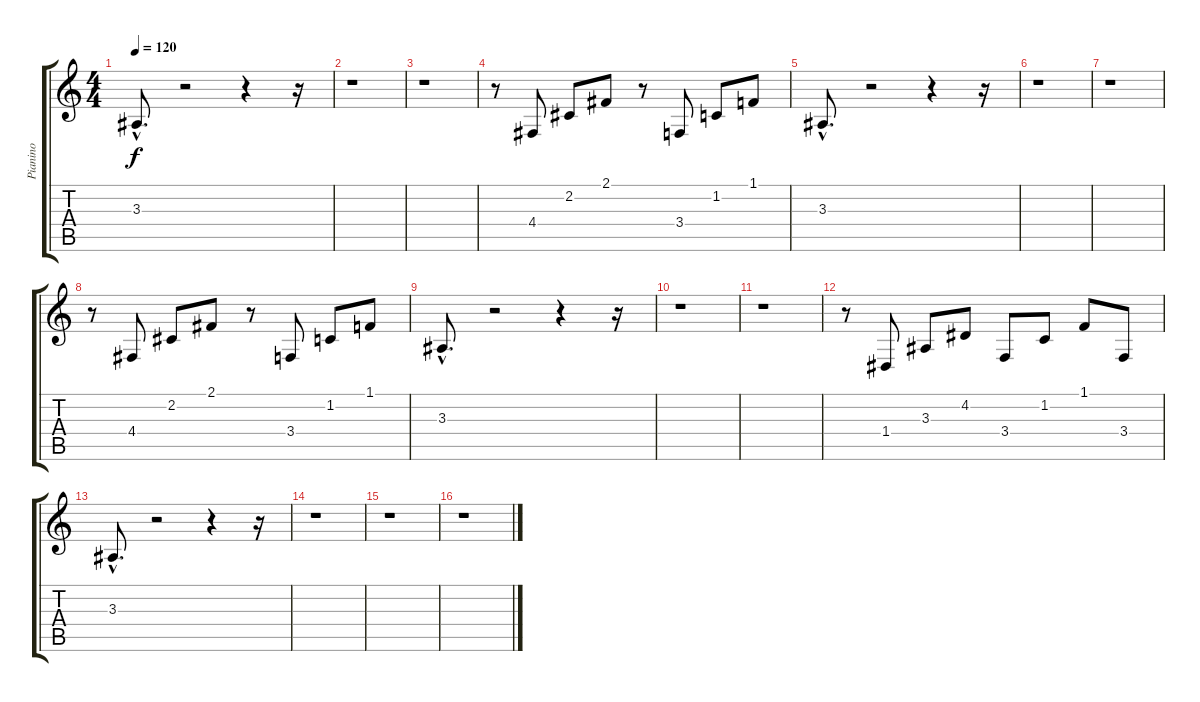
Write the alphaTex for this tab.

\track ("Pianino" "Pianino") {instrument acousticgrandpiano}
\staff {score tabs}
\tuning (E4 B3 G3 D3 A2 E2) {hide}
\ts (4 4)
\tempo 120
\clef g2
\ks c
3.3{hac}.8{d dy f} r.2 r.4 r.16 |
r.1 |
r.1 |
r.8 4.4.8 2.2.8 2.1.8 r.8 3.4.8 1.2.8 1.1.8 |
3.3{hac}.8{d} r.2 r.4 r.16 |
r.1 |
r.1 |
r.8 4.4.8 2.2.8 2.1.8 r.8 3.4.8 1.2.8 1.1.8 |
3.3{hac}.8{d} r.2 r.4 r.16 |
r.1 |
r.1 |
r.8 1.4.8 3.3.8 4.2.8 3.4.8 1.2.8 1.1.8 3.4.8 |
3.3{hac}.8{d} r.2 r.4 r.16 |
r.1 |
r.1 |
r.1
